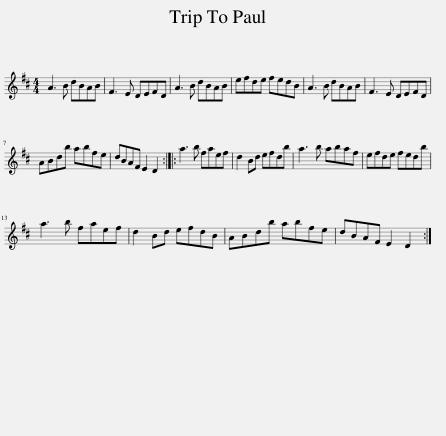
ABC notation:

X:1
L:1/8
M:4/4
I:linebreak $
K:D
V:1 treble
V:1
 A3 B dBAB | F3 E DEFD | A3 B dBAB | efde fedB | A3 B dBAB | %5
 F3 E DEFD |$ ABdb abfe | dBAF E2 D2 :: a3 b faef | d2 Bd efdb | %10
 a3 b abaf | efde fedb |$ a3 b faef | d2 Bd efdB | ABdb abfe | %15
 dBAF E2 D2 :| %16
